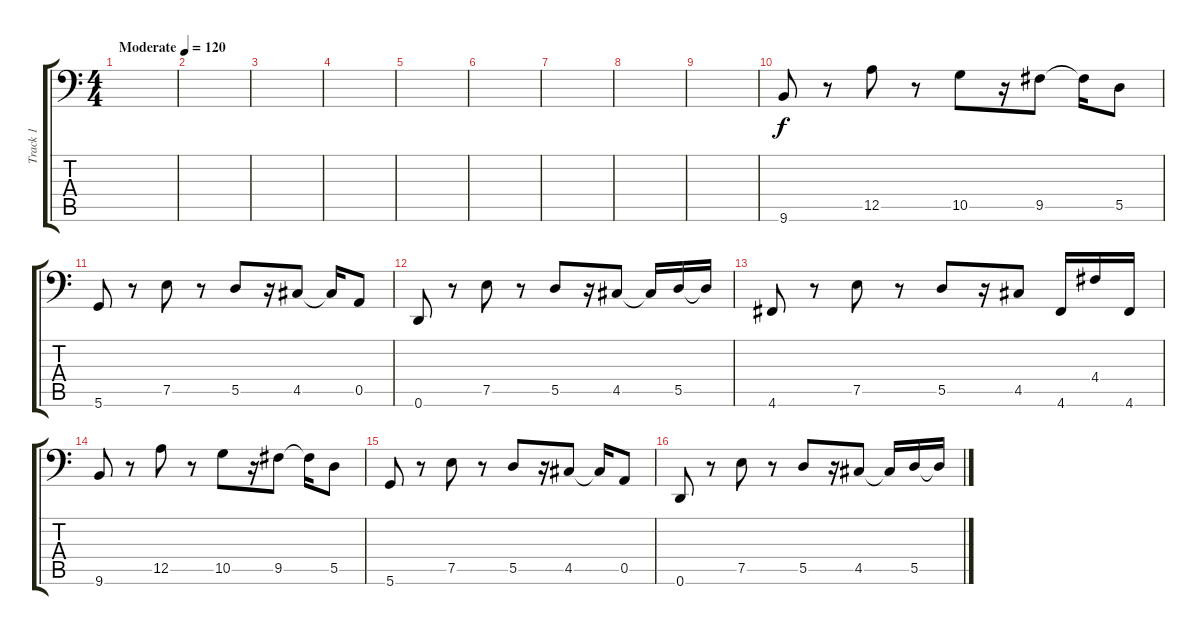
\track ("Track 1" "Track 1") {instrument electricbasspick}
\staff {score tabs}
\tuning (E3 B2 G2 D2 A1 D1) {hide}
\ts (4 4)
\tempo (120 "Moderate")
\clef f4
\ks c
|
|
|
|
|
|
|
|
|
9.6.8 r.8 12.5.8 r.8 10.5.8 r.16 9.5.8 9.5{t}.16 5.5.8 |
5.6.8 r.8 7.5.8 r.8 5.5.8 r.16 4.5.8 4.5{t}.16 0.5.8 |
0.6.8 r.8 7.5.8 r.8 5.5.8 r.16 4.5.8 4.5{t}.16 5.5.16 5.5{t}.16 |
4.6.8 r.8 7.5.8 r.8 5.5.8 r.16 4.5.8 4.6.16 4.4.16 4.6.16 |
9.6.8 r.8 12.5.8 r.8 10.5.8 r.16 9.5.8 9.5{t}.16 5.5.8 |
5.6.8 r.8 7.5.8 r.8 5.5.8 r.16 4.5.8 4.5{t}.16 0.5.8 |
0.6.8 r.8 7.5.8 r.8 5.5.8 r.16 4.5.8 4.5{t}.16 5.5.16 5.5{t}.16
